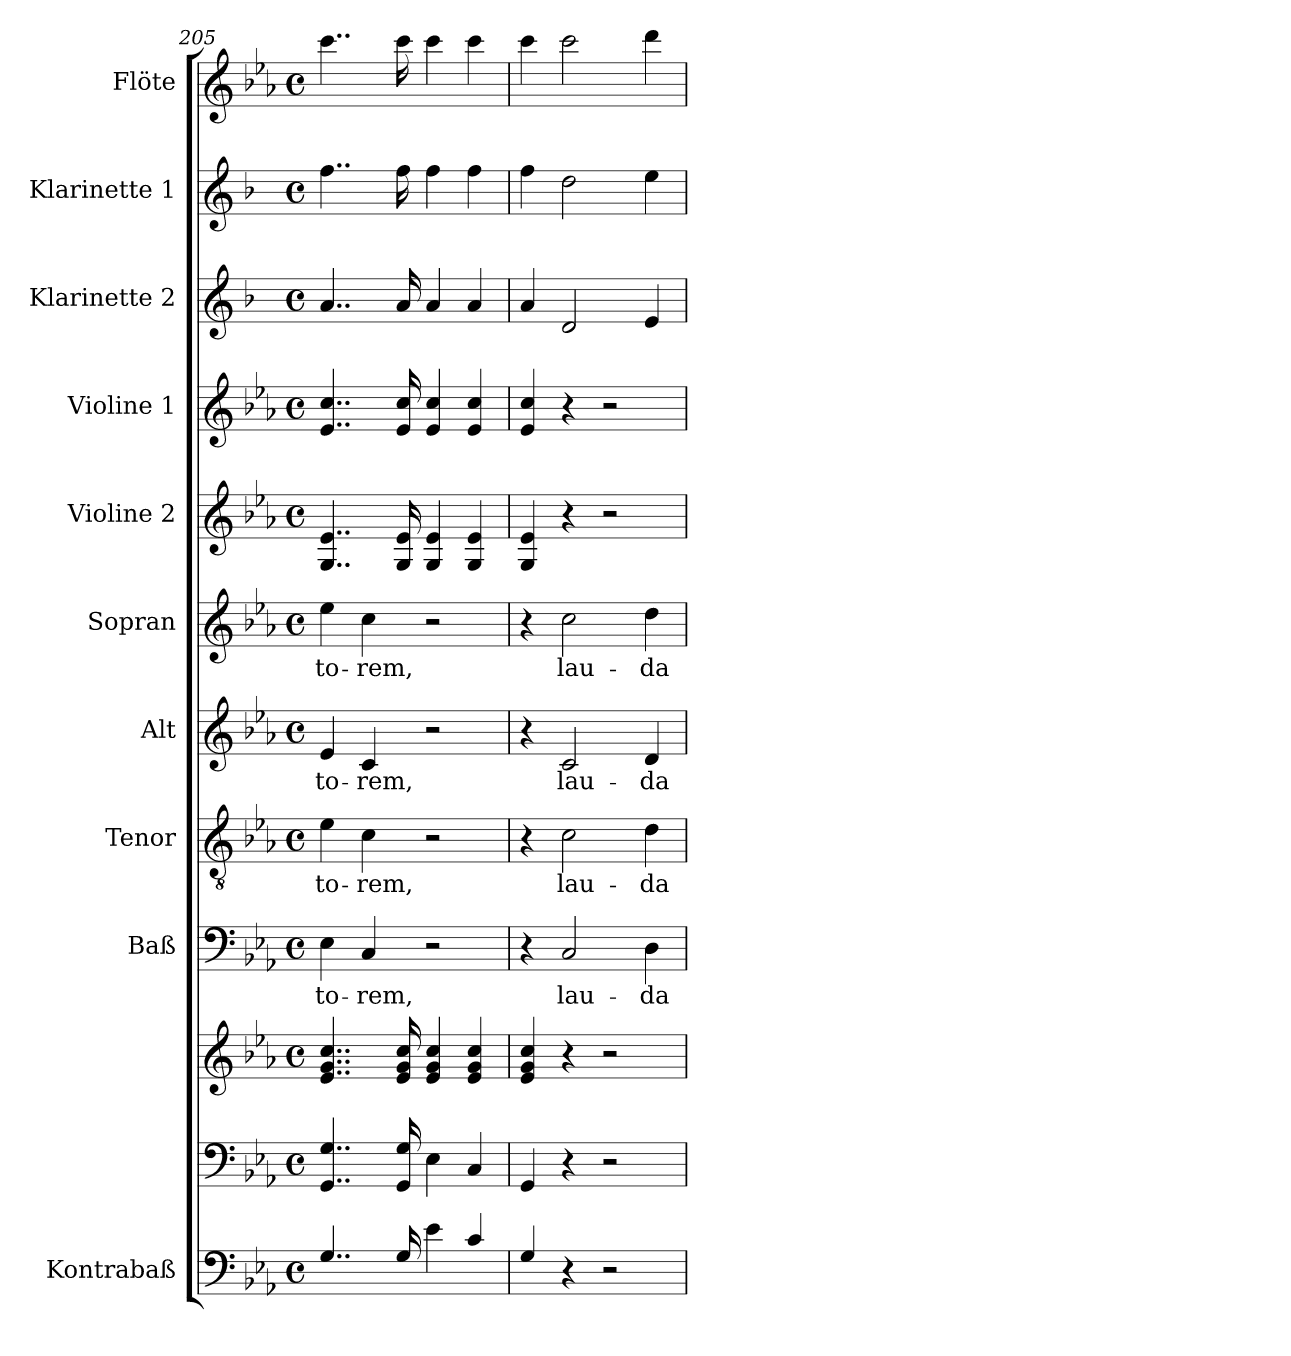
**kern	**kern	**kern	**kern	**text	**kern	**text	**kern	**text	**kern	**text	**kern	**kern	**kern	**kern	**kern
*part11	*part10	*part10	*part9	*part9	*part8	*part8	*part7	*part7	*part6	*part6	*part5	*part4	*part3	*part2	*part1
*staff12	*staff11	*staff10	*staff9	*staff9	*staff8	*staff8	*staff7	*staff7	*staff6	*staff6	*staff5	*staff4	*staff3	*staff2	*staff1
*I"Kontrabaß	*	*	*I"Baß	*	*I"Tenor	*	*I"Alt	*	*I"Sopran	*	*I"Violine 2	*I"Violine 1	*I"Klarinette 2	*I"Klarinette 1	*I"Flöte
*	*	*	*	*	*	*	*	*	*	*	*I'Vln	*I'Vln	*	*	*I'Fl
*clefF4	*clefF4	*clefG2	*clefF4	*	*clefGv2	*	*clefG2	*	*clefG2	*	*clefG2	*clefG2	*clefG2	*clefG2	*clefG2
*ITrd7c12	*	*	*	*	*	*	*	*	*	*	*	*	*ITrd1c2	*ITrd1c2	*
*k[b-e-a-]	*k[b-e-a-]	*k[b-e-a-]	*k[b-e-a-]	*	*k[b-e-a-]	*	*k[b-e-a-]	*	*k[b-e-a-]	*	*k[b-e-a-]	*k[b-e-a-]	*k[b-e-a-]	*k[b-e-a-]	*k[b-e-a-]
*E-:	*E-:	*E-:	*E-:	*	*E-:	*	*E-:	*	*E-:	*	*E-:	*E-:	*E-:	*E-:	*E-:
*M4/4	*M4/4	*M4/4	*M4/4	*	*M4/4	*	*M4/4	*	*M4/4	*	*M4/4	*M4/4	*M4/4	*M4/4	*M4/4
*met(c)	*met(c)	*met(c)	*met(c)	*	*met(c)	*	*met(c)	*	*met(c)	*	*met(c)	*met(c)	*met(c)	*met(c)	*met(c)
=205	=205	=205	=205	=205	=205	=205	=205	=205	=205	=205	=205	=205	=205	=205	=205
!	!	!	!	!LO:LY:b	!	!LO:LY:b	!	!LO:LY:b	!	!LO:LY:b	!	!	!	!	!
4..GG/	4..GG/ 4..G/	4..e-/ 4..g/ 4..cc/	4E-\	-to-	4e-\	-to-	4e-/	-to-	4ee-\	-to-	4..G/ 4..e-/	4..e-/ 4..cc/	4..g/	4..ee-\	4..ccc\
!	!	!	!	!LO:LY:b	!	!LO:LY:b	!	!LO:LY:b	!	!LO:LY:b	!	!	!	!	!
.	.	.	4C/	-rem,	4c\	-rem,	4c/	-rem,	4cc\	-rem,	.	.	.	.	.
16GG/	16GG/ 16G/	16e-/ 16g/ 16cc/	.	.	.	.	.	.	.	.	16G/ 16e-/	16e-/ 16cc/	16g/	16ee-\	16ccc\
4E-\	4E-\	4e-/ 4g/ 4cc/	2r	.	2r	.	2r	.	2r	.	4G/ 4e-/	4e-/ 4cc/	4g/	4ee-\	4ccc\
4C/	4C/	4e-/ 4g/ 4cc/	.	.	.	.	.	.	.	.	4G/ 4e-/	4e-/ 4cc/	4g/	4ee-\	4ccc\
=206	=206	=206	=206	=206	=206	=206	=206	=206	=206	=206	=206	=206	=206	=206	=206
4GG/	4GG/	4e-/ 4g/ 4cc/	4r	.	4r	.	4r	.	4r	.	4G/ 4e-/	4e-/ 4cc/	4g/	4ee-\	4ccc\
!	!	!	!	!LO:LY:b	!	!LO:LY:b	!	!LO:LY:b	!	!LO:LY:b	!	!	!	!	!
4r	4r	4r	2C/	lau-	2c\	lau-	2c/	lau-	2cc\	lau-	4r	4r	2c/	2cc\	2ccc\
2r	2r	2r	.	.	.	.	.	.	.	.	2r	2r	.	.	.
!	!	!	!	!LO:LY:b	!	!LO:LY:b	!	!LO:LY:b	!	!LO:LY:b	!	!	!	!	!
.	.	.	4D\	-da	4d\	-da	4d/	-da	4dd\	-da	.	.	4d/	4dd\	4ddd\
=	=	=	=	=	=	=	=	=	=	=	=	=	=	=	=
*-	*-	*-	*-	*-	*-	*-	*-	*-	*-	*-	*-	*-	*-	*-	*-
